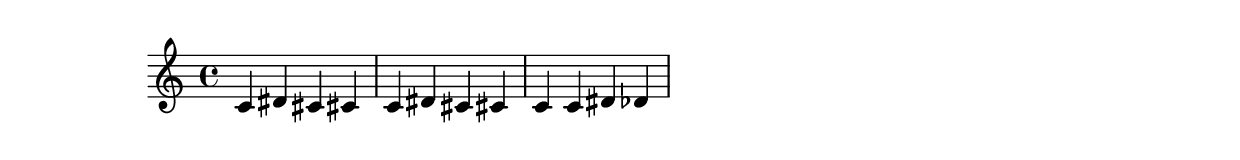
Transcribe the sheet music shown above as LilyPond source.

%% Do not edit this file; it is auto-generated from LSR http://lsr.dsi.unimi.it
%% This file is in the public domain.
\version "2.11.38"

\header {
  lsrtags = "pitches"

  texidoc = "
In early 20th century works, starting with Schoenberg, Berg and Webern
(the \"Second\" Viennese school), every pitch in the twelve-tone scale
has to be regarded as equal, without any hierarchy such as the
classical (tonal) degrees. Therefore, these composers print one
accidental for each note, even at natural pitches, to emphasize their
new approach to music theory and language.

This snippet shows how to achieve such notation rules. 

"
  doctitle = "Dodecaphonic-style accidentals for each note including naturals"
} % begin verbatim
webernAccidentals = {
  % the 5s are just "a value different from any accidental"
  \set Staff.keySignature = #'((0 . 5) (1 . 5) (2 . 5) (3 . 5)
                               (4 . 5) (5 . 5) (6 . 5))
  \set Staff.extraNatural = ##f
  #(set-accidental-style 'forget)
}

\score {
  {
    \webernAccidentals
    c' dis' cis' cis'
    c' dis' cis' cis'
    c' c' dis' des'
  }
  \layout {
    \context {
    \Staff
    \remove "Key_engraver"
    }
  }
}
